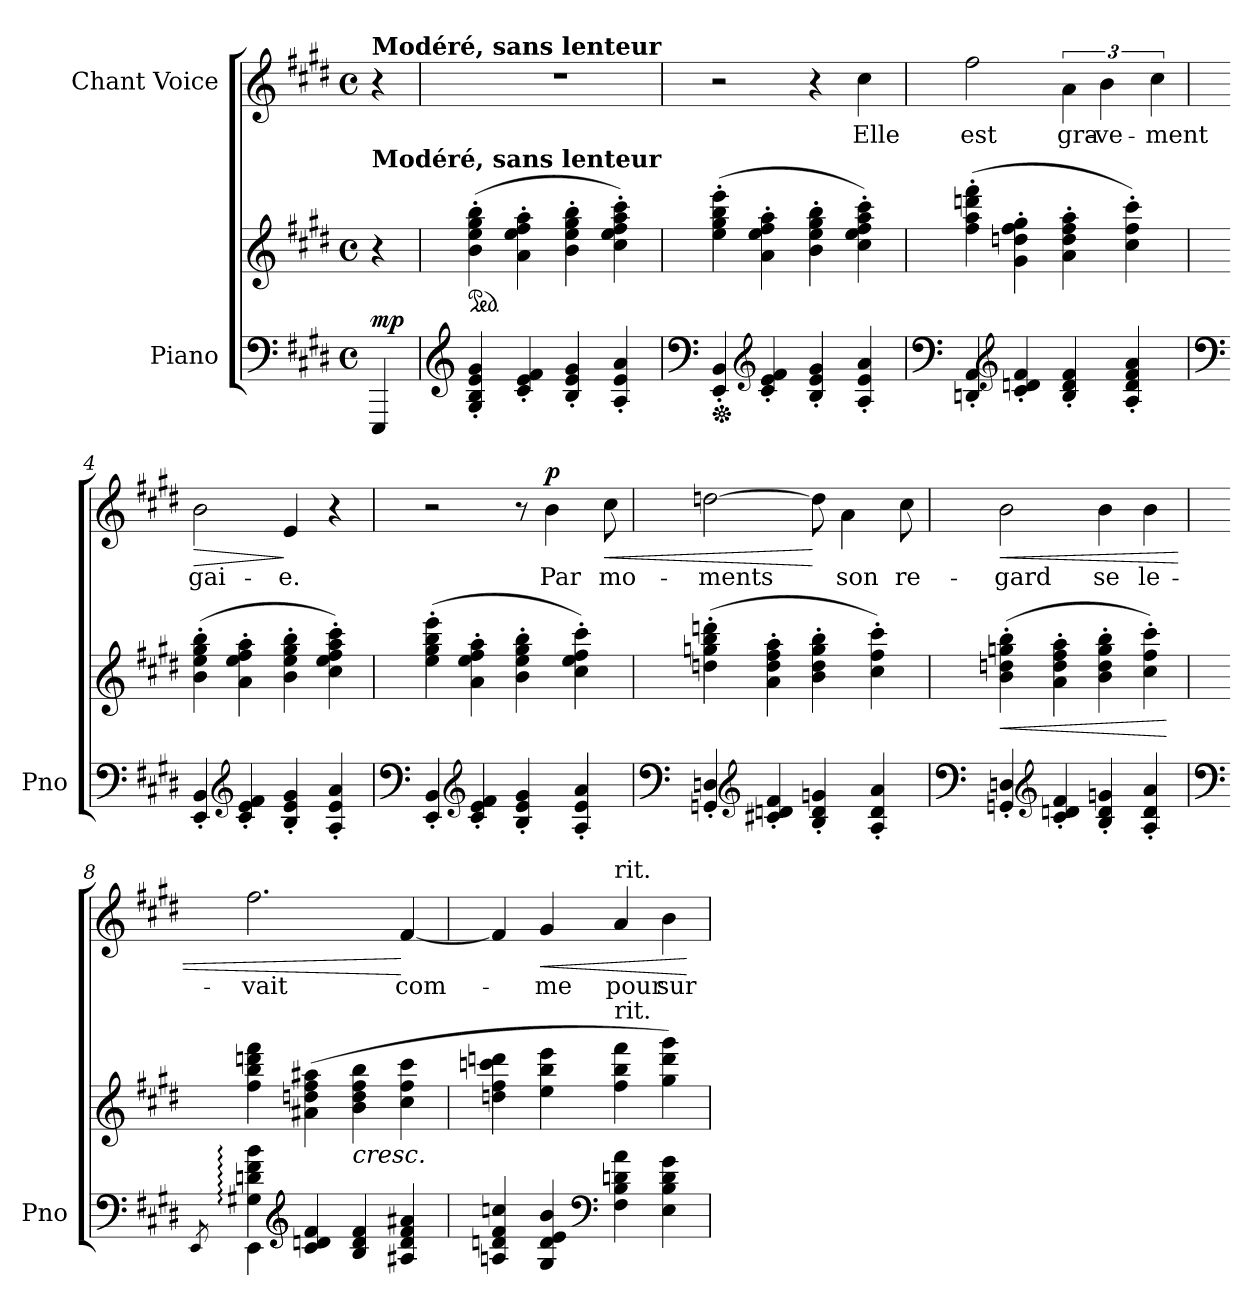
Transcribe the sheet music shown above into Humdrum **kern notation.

**kern	**kern	**dynam	**kern	**text	**dynam
*part2	*part2	*part2	*part1	*part1	*part1
*staff3	*staff2	*staff2/3	*staff1	*staff1	*staff1
*I"Piano	*	*	*I"Chant            Voice	*	*
*I'Pno	*	*	*	*	*
*clefF4	*clefG2	*	*clefG2	*	*
*k[f#c#g#d#]	*k[f#c#g#d#]	*	*k[f#c#g#d#]	*	*
*M4/4	*M4/4	*	*M4/4	*	*
*met(c)	*met(c)	*	*met(c)	*	*
=	=	=	=	=	=
!	!	!	!LO:TX:a:B:t=Modéré, sans lenteur	!	!
!	!LO:TX:a:B:t=Modéré, sans lenteur	!	!	!	!
!	!	!LO:DY:a=2	!	!	!
4EEE/	4r	mp	4r	.	.
=1	=1	=1	=1	=1	=1
*clefG2	*	*	*	*	*
*	*ped	*	*	*	*
!	!	!LO:DY:a=2	!	!	!
!	!	!LO:DY:n=1:a=2	!	!	!
!	!	!LO:DY:n=2:a=2	!	!	!
4G#/' 4B/' 4e/' 4g#/'	(>4b\' 4ee\' 4gg#\' 4bb\'	other-dynamics p other-dynamics	1r	.	.
4c#/' 4e/' 4f#/'	4a\' 4ee\' 4ff#\' 4aa\'	.	.	.	.
4B/' 4e/' 4g#/'	4b\' 4ee\' 4gg#\' 4bb\'	.	.	.	.
4A/' 4e/' 4a/'	4cc#\' 4ee\' 4ff#\' 4aa\' 4ccc#\')	.	.	.	.
=2	=2	=2	=2	=2	=2
*clefF4	*	*	*	*	*
*Xped	*	*	*	*	*
4EE/' 4BB/'	(>4ee\' 4gg#\' 4bb\' 4eee\'	.	2r	.	.
*clefG2	*	*	*	*	*
4c#/' 4e/' 4f#/'	4a\' 4ee\' 4ff#\' 4aa\'	.	.	.	.
4B/' 4e/' 4g#/'	4b\' 4ee\' 4gg#\' 4bb\'	.	4r	.	.
!	!	!	!	!LO:LY:b	!LO:DY:a
!	!	!	!	!	!LO:DY:n=1:a
!	!	!	!	!	!LO:DY:n=2:a
4A/' 4e/' 4a/'	4cc#\' 4ee\' 4ff#\' 4aa\' 4ccc#\')	.	4cc#\	Elle	other-dynamics p other-dynamics
=3	=3	=3	=3	=3	=3
*clefF4	*	*	*	*	*
!	!	!	!	!LO:LY:b	!
4DDn/' 4AA/'	(>4ff#\' 4aa\' 4dddn\' 4fff#\'	.	2ff#\	est	.
*clefG2	*	*	*	*	*
4c#/' 4dn/' 4f#/'	4g#\' 4ddn\' 4ff#\' 4gg#\'	.	.	.	.
!	!	!	!	!LO:LY:b	!
4B/' 4d/' 4f#/'	4a\' 4dd\' 4ff#\' 4aa\'	.	6a\	gra-	.
!	!	!	!	!LO:LY:b	!
.	.	.	6b\	-ve-	.
4A/' 4d/' 4f#/' 4a/'	4cc#\' 4ff#\' 4ccc#\')	.	.	.	.
!	!	!	!	!LO:LY:b	!
.	.	.	6cc#\	-ment	.
=4	=4	=4	=4	=4	=4
*clefF4	*	*	*	*	*
!	!	!	!	!LO:LY:b	!LO:HP:b
4EE/' 4BB/'	(>4b\' 4ee\' 4gg#\' 4bb\'	.	2b\	gai-	>
*clefG2	*	*	*	*	*
4c#/' 4e/' 4f#/'	4a\' 4ee\' 4ff#\' 4aa\'	.	.	.	.
!	!	!	!	!LO:LY:b	!
4B/' 4e/' 4g#/'	4b\' 4ee\' 4gg#\' 4bb\'	.	4e/	-e.	]
4A/' 4e/' 4a/'	4cc#\' 4ee\' 4ff#\' 4aa\' 4ccc#\')	.	4r	.	.
!!LO:LB:g=z
=5	=5	=5	=5	=5	=5
*clefF4	*	*	*	*	*
4EE/' 4BB/'	(>4ee\' 4gg#\' 4bb\' 4eee\'	.	2r	.	.
*clefG2	*	*	*	*	*
4c#/' 4e/' 4f#/'	4a\' 4ee\' 4ff#\' 4aa\'	.	.	.	.
4B/' 4e/' 4g#/'	4b\' 4ee\' 4gg#\' 4bb\'	.	8r	.	.
!	!	!	!	!LO:LY:b	!LO:DY:a
.	.	.	4b\	Par	p
4A/' 4e/' 4a/'	4cc#\' 4ee\' 4ff#\' 4ccc#\')	.	.	.	.
!	!	!	!	!LO:LY:b	!LO:HP:b
.	.	.	8cc#\	mo-	<
=6	=6	=6	=6	=6	=6
*clefF4	*	*	*	*	*
!	!	!LO:DY:b	!	!LO:LY:b	!
!	!	!LO:DY:n=1:b	!	!	!
4GGn/' 4Dn/'	(>4ddn\' 4ggn\' 4bb\' 4dddn\'	other-dynamics f	[2ddn\	-ments	.
*clefG2	*	*	*	*	*
4c#X/' 4dn/' 4f#/'	4a\' 4dd\' 4ff#\' 4aa\'	.	.	.	.
4B/' 4d/' 4gn/'	4b\' 4dd\' 4gg\' 4bb\'	.	8dd\]	.	[
!	!	!	!	!LO:LY:b	!
.	.	.	4a\	son	.
4A/' 4d/' 4a/'	4cc#\' 4ff#\' 4ccc#\')	.	.	.	.
!	!	!	!	!LO:LY:b	!
.	.	.	8cc#\	re-	.
=7	=7	=7	=7	=7	=7
*clefF4	*	*	*	*	*
!	!	!LO:HP:b	!	!LO:LY:b	!LO:HP:b
4GGn/' 4Dn/'	(>4b\' 4ddn\' 4ggn\' 4bb\'	<	2b\	-gard	<
*clefG2	*	*	*	*	*
4c#/' 4dn/' 4f#/'	4a\' 4dd\' 4ff#\' 4aa\'	.	.	.	.
!	!	!	!	!LO:LY:b	!
4B/' 4d/' 4gn/'	4b\' 4dd\' 4gg\' 4bb\'	.	4b\	se	.
!	!	!	!	!LO:LY:b	!
4A/' 4d/' 4a/'	4cc#\' 4ff#\' 4ccc#\')	.	4b\	le-	.
.	.	[	.	.	.
=8	=8	=8	=8	=8	=8
*clefF4	*	*	*	*	*
*^	*	*	*	*	*
.	8qEE/	.	.	.	.	.
!	!	!	!	!	!LO:LY:b	!
4G#X\: 4dn\: 4f#\: 4b\:	4EE\	4ff#\ 4bb\ 4dddn\ 4fff#\	.	2.ff#\	-vait	.
*clefG2	*	*	*	*	*	*
4c#/ 4dn/ 4f#/	4rcyy	(>4a#X\ 4ddn\ 4ff#\ 4aa#X\	.	.	.	.
!	!	!LO:TX:b:i:t=cresc.	!	!	!	!
4B/ 4d/ 4f#/	2rcyy	4b\ 4dd\ 4ff#\ 4bb\	.	.	.	.
!	!	!	!	!	!LO:LY:b	!
4A#X/ 4d/ 4f#/ 4a#X/	.	4cc#\ 4ff#\ 4ccc#\	.	[4f#/	com-	[
*v	*v	*	*	*	*	*
!!LO:LB:g=z
=9	=9	=9	=9	=9	=9
4An/ 4dn/ 4f#/ 4ccn/	4ddn\ 4ff#\ 4cccn\ 4dddn\	.	4f#/]	.	.
!	!	!	!	!LO:LY:b	!LO:HP:b
4G#/ 4d/ 4e/ 4b/	4ee\ 4bb\ 4eee\	.	4g#/	-me	<
*clefF4	*	*	*	*	*
*	*	*	*MM110	*	*
!	!	!	!LO:TX:a:t=rit.	!	!
!	!LO:TX:a:t=rit.	!	!	!	!
!	!	!	!	!LO:LY:b	!
4F#\ 4B\ 4dn\ 4a\	4ff#\ 4bb\ 4fff#\	.	4a/	pour	.
!	!	!	!	!LO:LY:b	!
4E\ 4B\ 4d\ 4g#\	4gg#\ 4ddd\ 4ggg#\)	.	4b\	sur-	.
.	.	.	.	.	[
=	=	=	=	=	=
*-	*-	*-	*-	*-	*-
